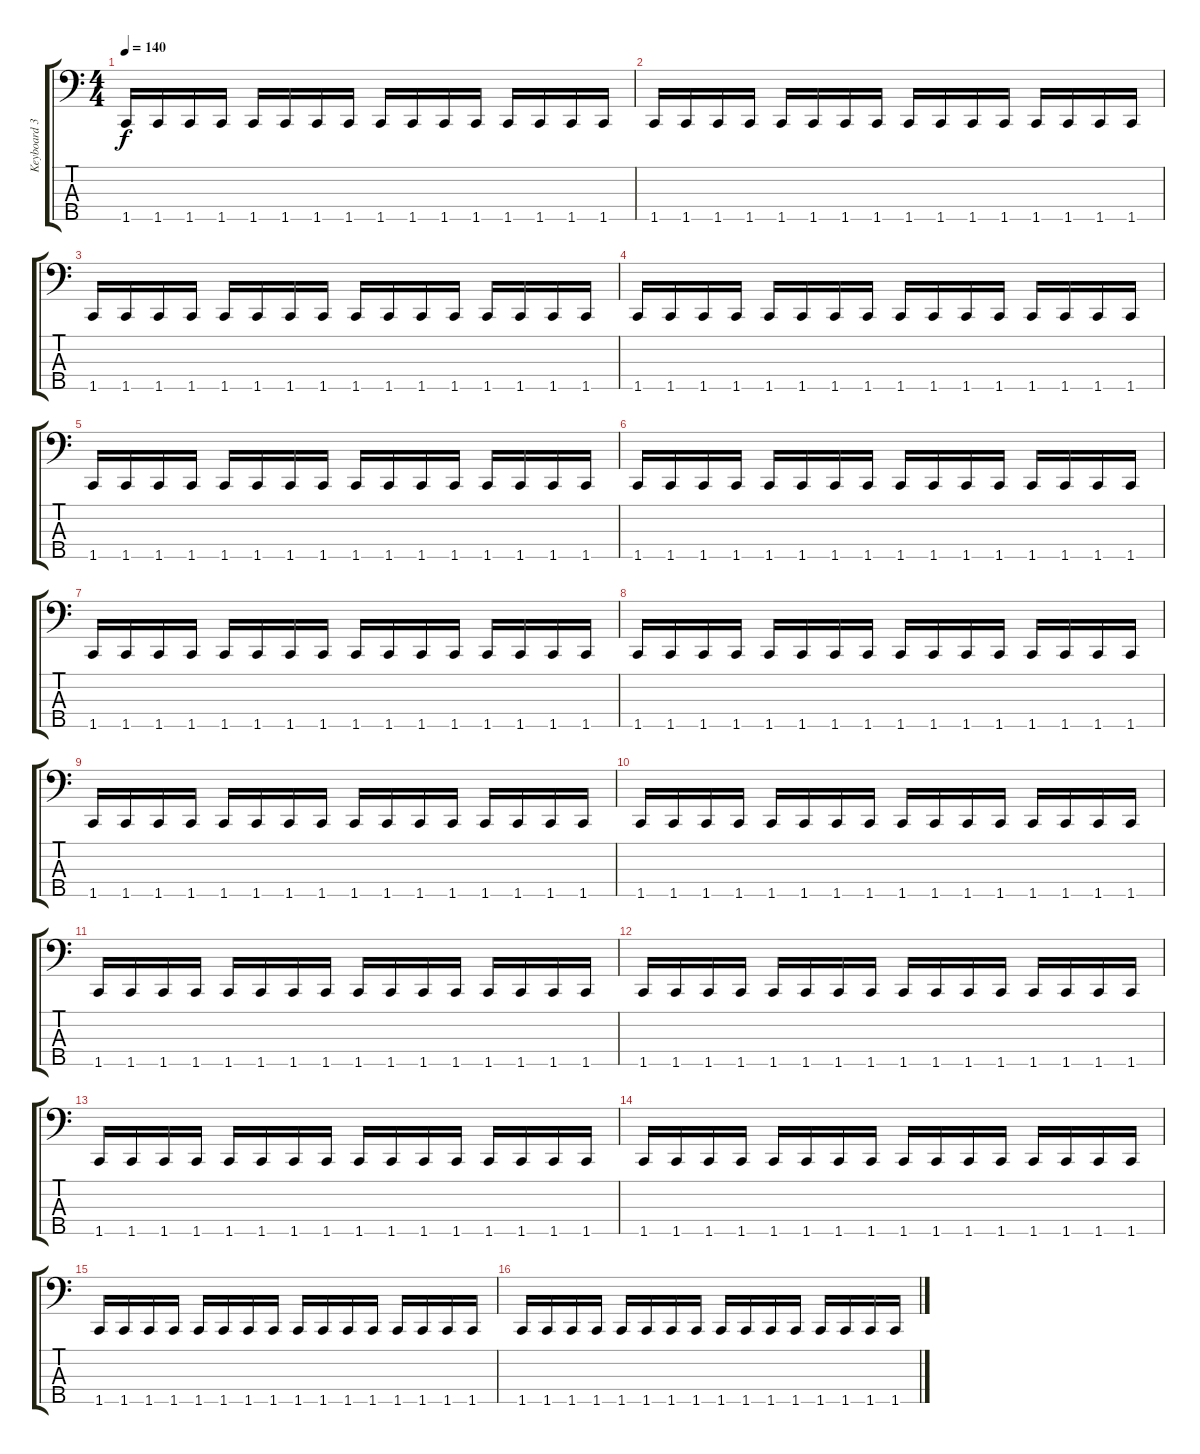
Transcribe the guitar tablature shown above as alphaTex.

\track ("Keyboard 3 (Synth Bass)" "Keyboard 3") {instrument synthbass2}
\staff {score tabs}
\tuning (G2 D2 A1 E1 B0) {hide}
\ts (4 4)
\tempo 140
\clef f4
\ks c
1.5.16{dy f} 1.5.16 1.5.16 1.5.16 1.5.16 1.5.16 1.5.16 1.5.16 1.5.16 1.5.16 1.5.16 1.5.16 1.5.16 1.5.16 1.5.16 1.5.16 |
1.5.16 1.5.16 1.5.16 1.5.16 1.5.16 1.5.16 1.5.16 1.5.16 1.5.16 1.5.16 1.5.16 1.5.16 1.5.16 1.5.16 1.5.16 1.5.16 |
1.5.16 1.5.16 1.5.16 1.5.16 1.5.16 1.5.16 1.5.16 1.5.16 1.5.16 1.5.16 1.5.16 1.5.16 1.5.16 1.5.16 1.5.16 1.5.16 |
1.5.16 1.5.16 1.5.16 1.5.16 1.5.16 1.5.16 1.5.16 1.5.16 1.5.16 1.5.16 1.5.16 1.5.16 1.5.16 1.5.16 1.5.16 1.5.16 |
1.5.16 1.5.16 1.5.16 1.5.16 1.5.16 1.5.16 1.5.16 1.5.16 1.5.16 1.5.16 1.5.16 1.5.16 1.5.16 1.5.16 1.5.16 1.5.16 |
1.5.16 1.5.16 1.5.16 1.5.16 1.5.16 1.5.16 1.5.16 1.5.16 1.5.16 1.5.16 1.5.16 1.5.16 1.5.16 1.5.16 1.5.16 1.5.16 |
1.5.16 1.5.16 1.5.16 1.5.16 1.5.16 1.5.16 1.5.16 1.5.16 1.5.16 1.5.16 1.5.16 1.5.16 1.5.16 1.5.16 1.5.16 1.5.16 |
1.5.16 1.5.16 1.5.16 1.5.16 1.5.16 1.5.16 1.5.16 1.5.16 1.5.16 1.5.16 1.5.16 1.5.16 1.5.16 1.5.16 1.5.16 1.5.16 |
1.5.16 1.5.16 1.5.16 1.5.16 1.5.16 1.5.16 1.5.16 1.5.16 1.5.16 1.5.16 1.5.16 1.5.16 1.5.16 1.5.16 1.5.16 1.5.16 |
1.5.16 1.5.16 1.5.16 1.5.16 1.5.16 1.5.16 1.5.16 1.5.16 1.5.16 1.5.16 1.5.16 1.5.16 1.5.16 1.5.16 1.5.16 1.5.16 |
1.5.16 1.5.16 1.5.16 1.5.16 1.5.16 1.5.16 1.5.16 1.5.16 1.5.16 1.5.16 1.5.16 1.5.16 1.5.16 1.5.16 1.5.16 1.5.16 |
1.5.16 1.5.16 1.5.16 1.5.16 1.5.16 1.5.16 1.5.16 1.5.16 1.5.16 1.5.16 1.5.16 1.5.16 1.5.16 1.5.16 1.5.16 1.5.16 |
1.5.16 1.5.16 1.5.16 1.5.16 1.5.16 1.5.16 1.5.16 1.5.16 1.5.16 1.5.16 1.5.16 1.5.16 1.5.16 1.5.16 1.5.16 1.5.16 |
1.5.16 1.5.16 1.5.16 1.5.16 1.5.16 1.5.16 1.5.16 1.5.16 1.5.16 1.5.16 1.5.16 1.5.16 1.5.16 1.5.16 1.5.16 1.5.16 |
1.5.16 1.5.16 1.5.16 1.5.16 1.5.16 1.5.16 1.5.16 1.5.16 1.5.16 1.5.16 1.5.16 1.5.16 1.5.16 1.5.16 1.5.16 1.5.16 |
1.5.16 1.5.16 1.5.16 1.5.16 1.5.16 1.5.16 1.5.16 1.5.16 1.5.16 1.5.16 1.5.16 1.5.16 1.5.16 1.5.16 1.5.16 1.5.16
